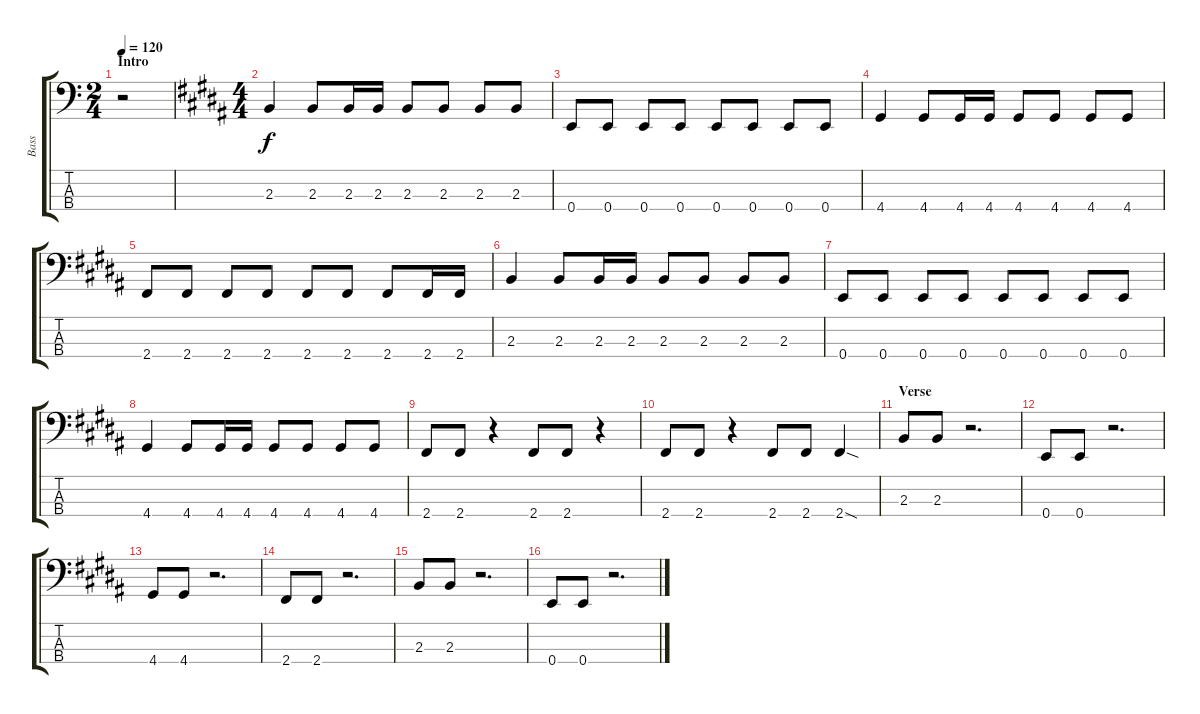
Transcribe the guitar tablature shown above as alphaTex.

\track ("Bass" "Bass") {instrument electricbassfinger}
\staff {score tabs}
\tuning (G2 D2 A1 E1) {hide}
\ts (2 4)
\section ("" "Intro")
\tempo 120
\clef f4
\ks c
r.2{dy f instrument electricbassfinger} |
\ts (4 4)
\ks b
2.3.4 2.3.8 2.3.16 2.3.16 2.3.8 2.3.8 2.3.8 2.3.8 |
0.4.8 0.4.8 0.4.8 0.4.8 0.4.8 0.4.8 0.4.8 0.4.8 |
4.4.4 4.4.8 4.4.16 4.4.16 4.4.8 4.4.8 4.4.8 4.4.8 |
2.4.8 2.4.8 2.4.8 2.4.8 2.4.8 2.4.8 2.4.8 2.4.16 2.4.16 |
2.3.4 2.3.8 2.3.16 2.3.16 2.3.8 2.3.8 2.3.8 2.3.8 |
0.4.8 0.4.8 0.4.8 0.4.8 0.4.8 0.4.8 0.4.8 0.4.8 |
4.4.4 4.4.8 4.4.16 4.4.16 4.4.8 4.4.8 4.4.8 4.4.8 |
2.4.8 2.4.8 r.4 2.4.8 2.4.8 r.4 |
2.4.8 2.4.8 r.4 2.4.8 2.4.8 2.4{sod}.4 |
\section ("" "Verse")
2.3.8 2.3.8 r.2{d} |
0.4.8 0.4.8 r.2{d} |
4.4.8 4.4.8 r.2{d} |
2.4.8 2.4.8 r.2{d} |
2.3.8 2.3.8 r.2{d} |
0.4.8 0.4.8 r.2{d}
